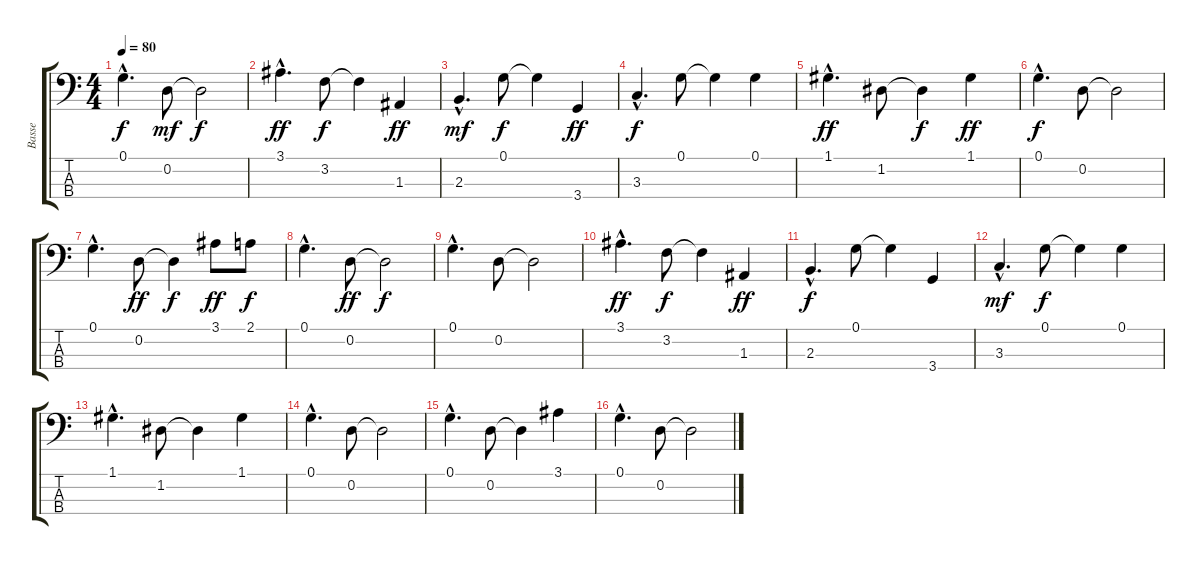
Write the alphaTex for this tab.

\track ("Basse" "Basse") {instrument electricbassfinger}
\staff {score tabs}
\tuning (G2 D2 A1 E1) {hide}
\ts (4 4)
\tempo 80
\clef f4
\ks c
0.1{hac}.4{d dy f} 0.2.8{dy mf} 0.2{t}.2{dy f} |
3.1{hac}.4{d dy ff} 3.2.8{dy f} 3.2{t}.4 1.3.4{dy ff} |
2.3{hac}.4{d dy mf} 0.1.8{dy f} 0.1{t}.4 3.4.4{dy ff} |
3.3{hac}.4{d dy f} 0.1.8 0.1{t}.4 0.1.4 |
1.1{hac}.4{d dy ff} 1.2.8 1.2{t}.4{dy f} 1.1.4{dy ff} |
0.1{hac}.4{d dy f} 0.2.8 0.2{t}.2 |
0.1{hac}.4{d} 0.2.8{dy ff} 0.2{t}.4{dy f} 3.1.8{dy ff} 2.1.8{dy f} |
0.1{hac}.4{d} 0.2.8{dy ff} 0.2{t}.2{dy f} |
0.1{hac}.4{d} 0.2.8 0.2{t}.2 |
3.1{hac}.4{d dy ff} 3.2.8{dy f} 3.2{t}.4 1.3.4{dy ff} |
2.3{hac}.4{d dy f} 0.1.8 0.1{t}.4 3.4.4 |
3.3{hac}.4{d dy mf} 0.1.8{dy f} 0.1{t}.4 0.1.4 |
1.1{hac}.4{d} 1.2.8 1.2{t}.4 1.1.4 |
0.1{hac}.4{d} 0.2.8 0.2{t}.2 |
0.1{hac}.4{d} 0.2.8 0.2{t}.4 3.1.4 |
0.1{hac}.4{d} 0.2.8 0.2{t}.2
